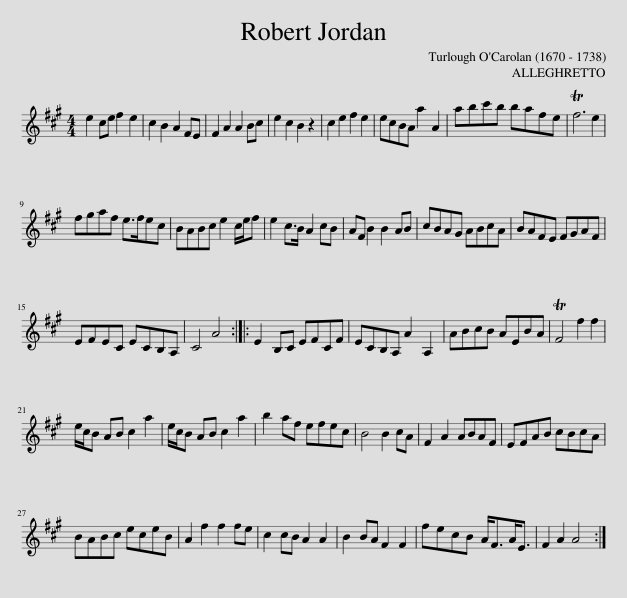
X:1
L:1/8
M:4/4
I:linebreak $
K:A
V:1 treble
V:1
 e2 ce f2 e2 | c2 B2 A2 FE | F2 A2 A2 Bc | e2 c2 B2 z2 | c2 e2 f2 e2 | %5
 ecBA a2 A2 | abc'b bafe | Tf6 e2 |$ fgaf e>fec | BABc e2 c/e/f | %10
 e2 c>B A2 cB | AF B2 B2 AB | cBAG ABcA | BAFE FGAF |$ EFEC ECB,A, | %15
 C4 A4 :: E2 B,C EFCF | ECB,A, A2 A,2 | ABcB AEBA | TF4 f2 f2 |$ %20
 e/c/B AB c2 a2 | e/c/B AB c2 a2 | b2 af efec | B4 B2 cA | F2 A2 ABAF | %25
 EFAB cBcA |$ BABc eceB | A2 f2 f2 fe | c2 cB A2 A2 | B2 BA F2 F2 | %30
 fecB A<FA<E | F2 A2 A4 :| %32
